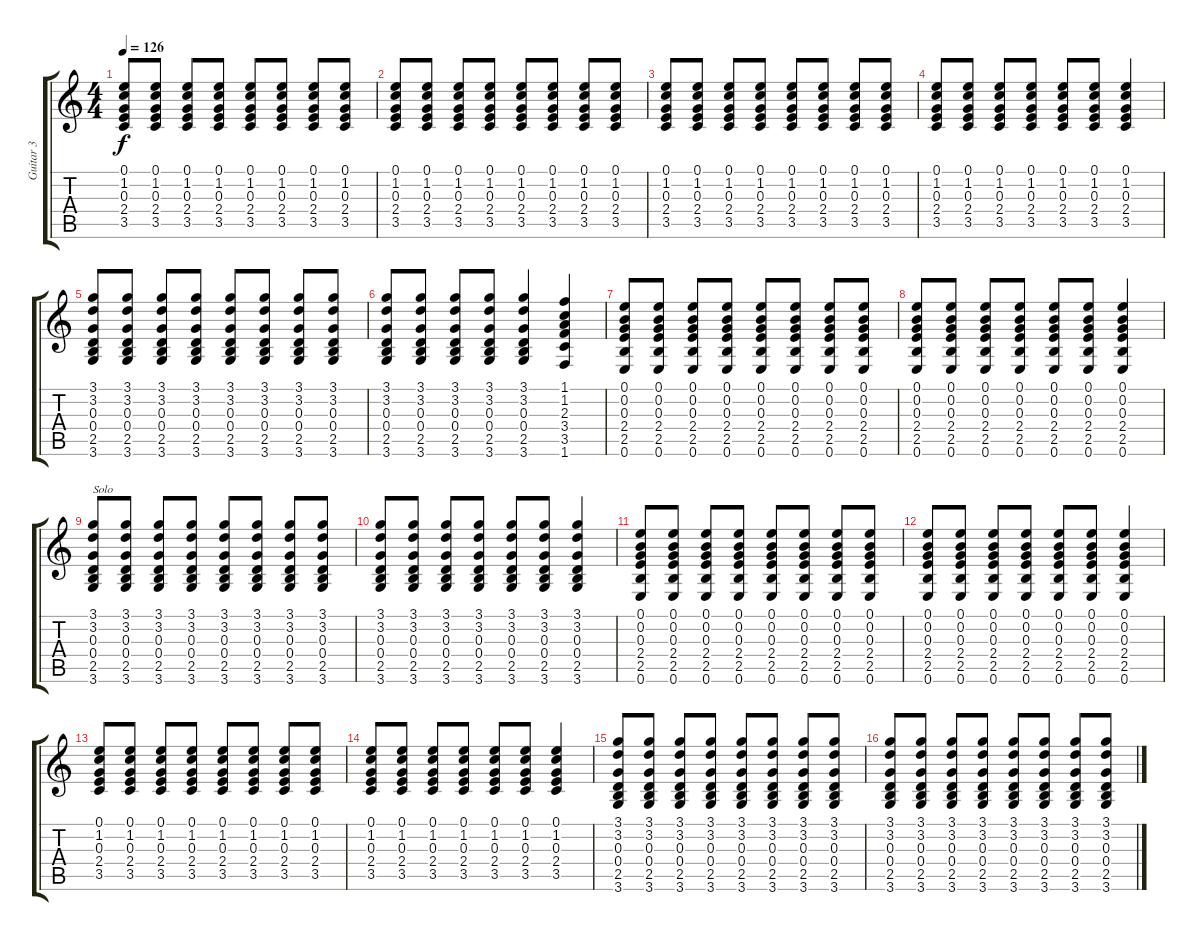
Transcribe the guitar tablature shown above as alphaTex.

\track ("Guitar 3" "Guitar 3") {instrument acousticguitarsteel}
\staff {score tabs}
\tuning (E4 B3 G3 D3 A2 E2) {hide}
\ts (4 4)
\tempo 126
\clef g2
\ks c
(0.1 1.2 0.3 2.4 3.5).8{dy f} (0.1 1.2 0.3 2.4 3.5).8 (0.1 1.2 0.3 2.4 3.5).8 (0.1 1.2 0.3 2.4 3.5).8 (0.1 1.2 0.3 2.4 3.5).8 (0.1 1.2 0.3 2.4 3.5).8 (0.1 1.2 0.3 2.4 3.5).8 (0.1 1.2 0.3 2.4 3.5).8 |
(0.1 1.2 0.3 2.4 3.5).8 (0.1 1.2 0.3 2.4 3.5).8 (0.1 1.2 0.3 2.4 3.5).8 (0.1 1.2 0.3 2.4 3.5).8 (0.1 1.2 0.3 2.4 3.5).8 (0.1 1.2 0.3 2.4 3.5).8 (0.1 1.2 0.3 2.4 3.5).8 (0.1 1.2 0.3 2.4 3.5).8 |
(0.1 1.2 0.3 2.4 3.5).8 (0.1 1.2 0.3 2.4 3.5).8 (0.1 1.2 0.3 2.4 3.5).8 (0.1 1.2 0.3 2.4 3.5).8 (0.1 1.2 0.3 2.4 3.5).8 (0.1 1.2 0.3 2.4 3.5).8 (0.1 1.2 0.3 2.4 3.5).8 (0.1 1.2 0.3 2.4 3.5).8 |
(0.1 1.2 0.3 2.4 3.5).8 (0.1 1.2 0.3 2.4 3.5).8 (0.1 1.2 0.3 2.4 3.5).8 (0.1 1.2 0.3 2.4 3.5).8 (0.1 1.2 0.3 2.4 3.5).8 (0.1 1.2 0.3 2.4 3.5).8 (0.1 1.2 0.3 2.4 3.5).4 |
(3.1 3.2 0.3 0.4 2.5 3.6).8 (3.1 3.2 0.3 0.4 2.5 3.6).8 (3.1 3.2 0.3 0.4 2.5 3.6).8 (3.1 3.2 0.3 0.4 2.5 3.6).8 (3.1 3.2 0.3 0.4 2.5 3.6).8 (3.1 3.2 0.3 0.4 2.5 3.6).8 (3.1 3.2 0.3 0.4 2.5 3.6).8 (3.1 3.2 0.3 0.4 2.5 3.6).8 |
(3.1 3.2 0.3 0.4 2.5 3.6).8 (3.1 3.2 0.3 0.4 2.5 3.6).8 (3.1 3.2 0.3 0.4 2.5 3.6).8 (3.1 3.2 0.3 0.4 2.5 3.6).8 (3.1 3.2 0.3 0.4 2.5 3.6).4 (1.1 1.2 2.3 3.4 3.5 1.6).4 |
(0.1 0.2 0.3 2.4 2.5 0.6).8 (0.1 0.2 0.3 2.4 2.5 0.6).8 (0.1 0.2 0.3 2.4 2.5 0.6).8 (0.1 0.2 0.3 2.4 2.5 0.6).8 (0.1 0.2 0.3 2.4 2.5 0.6).8 (0.1 0.2 0.3 2.4 2.5 0.6).8 (0.1 0.2 0.3 2.4 2.5 0.6).8 (0.1 0.2 0.3 2.4 2.5 0.6).8 |
(0.1 0.2 0.3 2.4 2.5 0.6).8 (0.1 0.2 0.3 2.4 2.5 0.6).8 (0.1 0.2 0.3 2.4 2.5 0.6).8 (0.1 0.2 0.3 2.4 2.5 0.6).8 (0.1 0.2 0.3 2.4 2.5 0.6).8 (0.1 0.2 0.3 2.4 2.5 0.6).8 (0.1 0.2 0.3 2.4 2.5 0.6).4 |
(3.1 3.2 0.3 0.4 2.5 3.6).8{txt "Solo"} (3.1 3.2 0.3 0.4 2.5 3.6).8 (3.1 3.2 0.3 0.4 2.5 3.6).8 (3.1 3.2 0.3 0.4 2.5 3.6).8 (3.1 3.2 0.3 0.4 2.5 3.6).8 (3.1 3.2 0.3 0.4 2.5 3.6).8 (3.1 3.2 0.3 0.4 2.5 3.6).8 (3.1 3.2 0.3 0.4 2.5 3.6).8 |
(3.1 3.2 0.3 0.4 2.5 3.6).8 (3.1 3.2 0.3 0.4 2.5 3.6).8 (3.1 3.2 0.3 0.4 2.5 3.6).8 (3.1 3.2 0.3 0.4 2.5 3.6).8 (3.1 3.2 0.3 0.4 2.5 3.6).8 (3.1 3.2 0.3 0.4 2.5 3.6).8 (3.1 3.2 0.3 0.4 2.5 3.6).4 |
(0.1 0.2 0.3 2.4 2.5 0.6).8 (0.1 0.2 0.3 2.4 2.5 0.6).8 (0.1 0.2 0.3 2.4 2.5 0.6).8 (0.1 0.2 0.3 2.4 2.5 0.6).8 (0.1 0.2 0.3 2.4 2.5 0.6).8 (0.1 0.2 0.3 2.4 2.5 0.6).8 (0.1 0.2 0.3 2.4 2.5 0.6).8 (0.1 0.2 0.3 2.4 2.5 0.6).8 |
(0.1 0.2 0.3 2.4 2.5 0.6).8 (0.1 0.2 0.3 2.4 2.5 0.6).8 (0.1 0.2 0.3 2.4 2.5 0.6).8 (0.1 0.2 0.3 2.4 2.5 0.6).8 (0.1 0.2 0.3 2.4 2.5 0.6).8 (0.1 0.2 0.3 2.4 2.5 0.6).8 (0.1 0.2 0.3 2.4 2.5 0.6).4 |
(0.1 1.2 0.3 2.4 3.5).8 (0.1 1.2 0.3 2.4 3.5).8 (0.1 1.2 0.3 2.4 3.5).8 (0.1 1.2 0.3 2.4 3.5).8 (0.1 1.2 0.3 2.4 3.5).8 (0.1 1.2 0.3 2.4 3.5).8 (0.1 1.2 0.3 2.4 3.5).8 (0.1 1.2 0.3 2.4 3.5).8 |
(0.1 1.2 0.3 2.4 3.5).8 (0.1 1.2 0.3 2.4 3.5).8 (0.1 1.2 0.3 2.4 3.5).8 (0.1 1.2 0.3 2.4 3.5).8 (0.1 1.2 0.3 2.4 3.5).8 (0.1 1.2 0.3 2.4 3.5).8 (0.1 1.2 0.3 2.4 3.5).4 |
(3.1 3.2 0.3 0.4 2.5 3.6).8 (3.1 3.2 0.3 0.4 2.5 3.6).8 (3.1 3.2 0.3 0.4 2.5 3.6).8 (3.1 3.2 0.3 0.4 2.5 3.6).8 (3.1 3.2 0.3 0.4 2.5 3.6).8 (3.1 3.2 0.3 0.4 2.5 3.6).8 (3.1 3.2 0.3 0.4 2.5 3.6).8 (3.1 3.2 0.3 0.4 2.5 3.6).8 |
(3.1 3.2 0.3 0.4 2.5 3.6).8 (3.1 3.2 0.3 0.4 2.5 3.6).8 (3.1 3.2 0.3 0.4 2.5 3.6).8 (3.1 3.2 0.3 0.4 2.5 3.6).8 (3.1 3.2 0.3 0.4 2.5 3.6).8 (3.1 3.2 0.3 0.4 2.5 3.6).8 (3.1 3.2 0.3 0.4 2.5 3.6).8 (3.1 3.2 0.3 0.4 2.5 3.6).8
